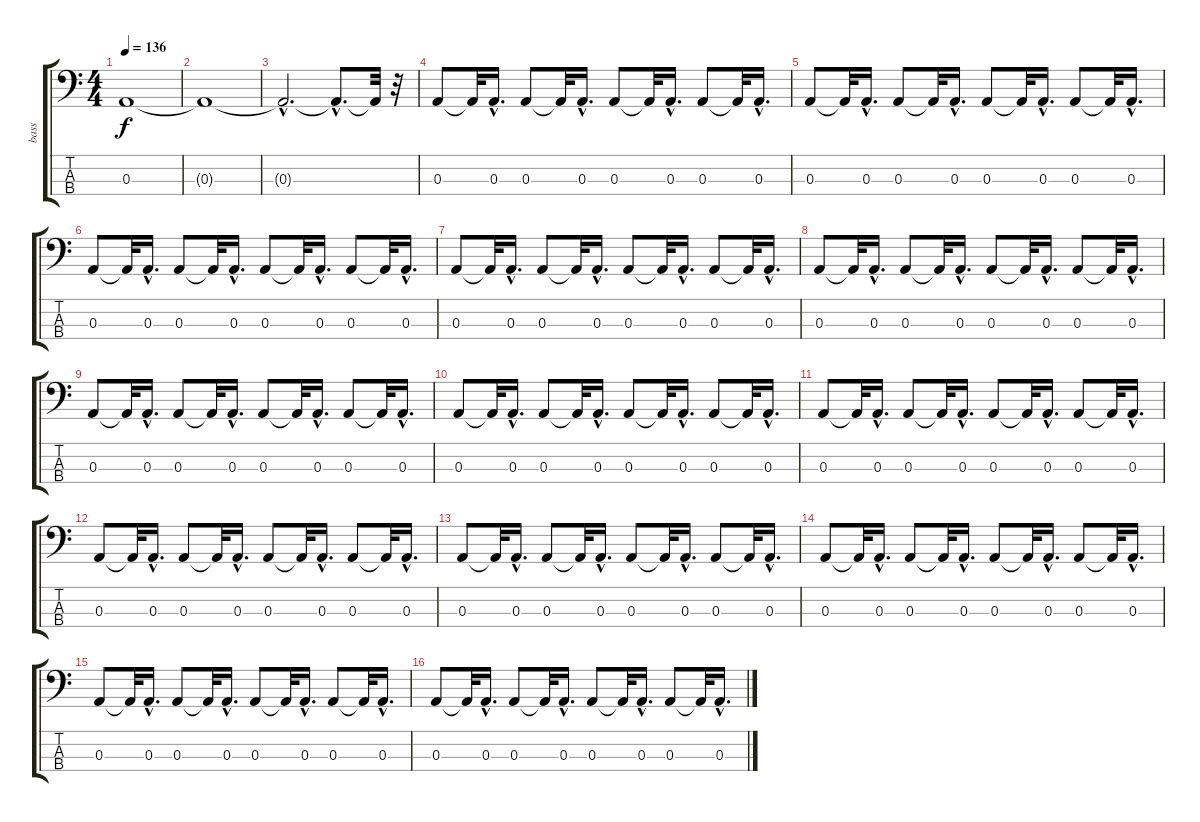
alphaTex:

\track ("bass" "bass") {instrument electricbasspick}
\staff {score tabs}
\tuning (G2 D2 A1 E1) {hide}
\ts (4 4)
\tempo 136
\clef f4
\ks c
0.3{t}.1{dy f} |
0.3{t}.1 |
0.3{hac t}.2{d} 0.3{hac t}.8{d} 0.3{t}.32 r.32 |
0.3.8 0.3{t}.32 0.3{hac}.16{d} 0.3.8 0.3{t}.32 0.3{hac}.16{d} 0.3.8 0.3{t}.32 0.3{hac}.16{d} 0.3.8 0.3{t}.32 0.3{hac}.16{d} |
0.3.8 0.3{t}.32 0.3{hac}.16{d} 0.3.8 0.3{t}.32 0.3{hac}.16{d} 0.3.8 0.3{t}.32 0.3{hac}.16{d} 0.3.8 0.3{t}.32 0.3{hac}.16{d} |
0.3.8 0.3{t}.32 0.3{hac}.16{d} 0.3.8 0.3{t}.32 0.3{hac}.16{d} 0.3.8 0.3{t}.32 0.3{hac}.16{d} 0.3.8 0.3{t}.32 0.3{hac}.16{d} |
0.3.8 0.3{t}.32 0.3{hac}.16{d} 0.3.8 0.3{t}.32 0.3{hac}.16{d} 0.3.8 0.3{t}.32 0.3{hac}.16{d} 0.3.8 0.3{t}.32 0.3{hac}.16{d} |
0.3.8 0.3{t}.32 0.3{hac}.16{d} 0.3.8 0.3{t}.32 0.3{hac}.16{d} 0.3.8 0.3{t}.32 0.3{hac}.16{d} 0.3.8 0.3{t}.32 0.3{hac}.16{d} |
0.3.8 0.3{t}.32 0.3{hac}.16{d} 0.3.8 0.3{t}.32 0.3{hac}.16{d} 0.3.8 0.3{t}.32 0.3{hac}.16{d} 0.3.8 0.3{t}.32 0.3{hac}.16{d} |
0.3.8 0.3{t}.32 0.3{hac}.16{d} 0.3.8 0.3{t}.32 0.3{hac}.16{d} 0.3.8 0.3{t}.32 0.3{hac}.16{d} 0.3.8 0.3{t}.32 0.3{hac}.16{d} |
0.3.8 0.3{t}.32 0.3{hac}.16{d} 0.3.8 0.3{t}.32 0.3{hac}.16{d} 0.3.8 0.3{t}.32 0.3{hac}.16{d} 0.3.8 0.3{t}.32 0.3{hac}.16{d} |
0.3.8 0.3{t}.32 0.3{hac}.16{d} 0.3.8 0.3{t}.32 0.3{hac}.16{d} 0.3.8 0.3{t}.32 0.3{hac}.16{d} 0.3.8 0.3{t}.32 0.3{hac}.16{d} |
0.3.8 0.3{t}.32 0.3{hac}.16{d} 0.3.8 0.3{t}.32 0.3{hac}.16{d} 0.3.8 0.3{t}.32 0.3{hac}.16{d} 0.3.8 0.3{t}.32 0.3{hac}.16{d} |
0.3.8 0.3{t}.32 0.3{hac}.16{d} 0.3.8 0.3{t}.32 0.3{hac}.16{d} 0.3.8 0.3{t}.32 0.3{hac}.16{d} 0.3.8 0.3{t}.32 0.3{hac}.16{d} |
0.3.8 0.3{t}.32 0.3{hac}.16{d} 0.3.8 0.3{t}.32 0.3{hac}.16{d} 0.3.8 0.3{t}.32 0.3{hac}.16{d} 0.3.8 0.3{t}.32 0.3{hac}.16{d} |
0.3.8 0.3{t}.32 0.3{hac}.16{d} 0.3.8 0.3{t}.32 0.3{hac}.16{d} 0.3.8 0.3{t}.32 0.3{hac}.16{d} 0.3.8 0.3{t}.32 0.3{hac}.16{d}
